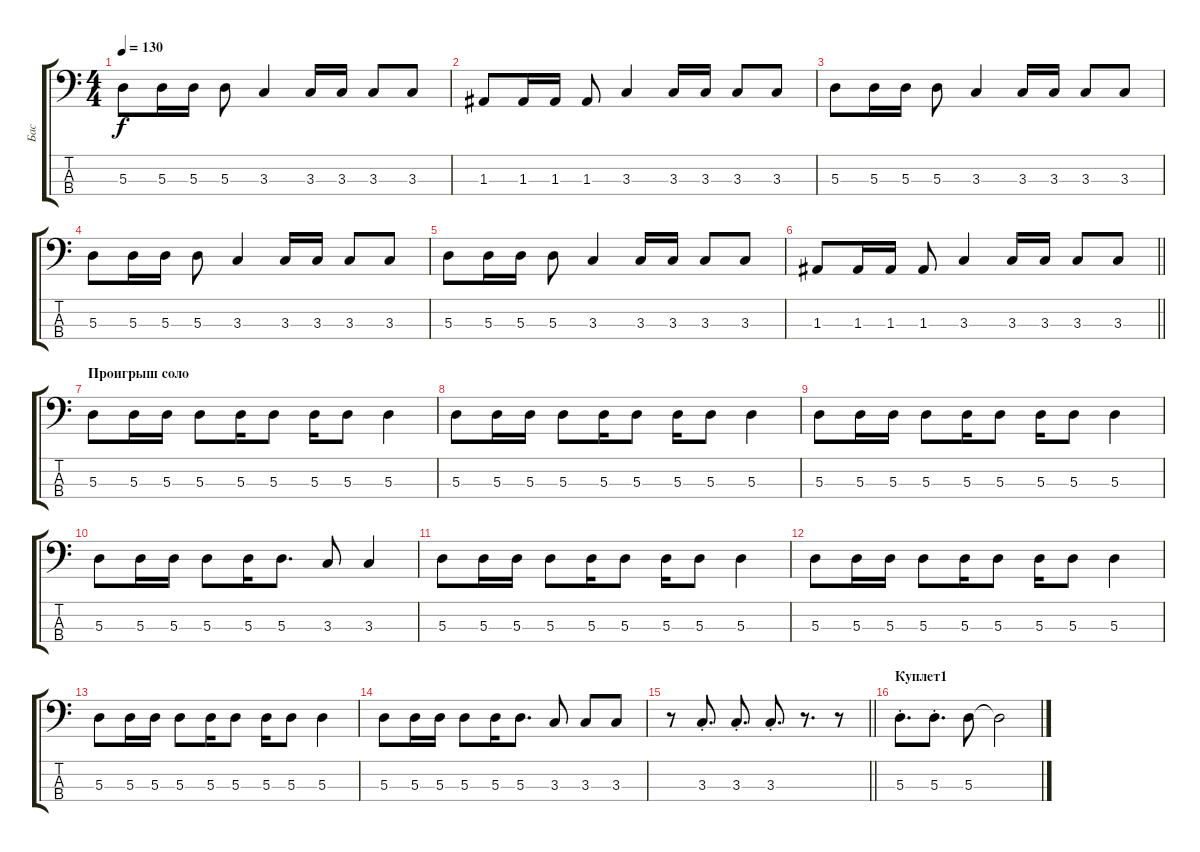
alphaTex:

\track ("Бас" "Бас") {instrument electricbassfinger}
\staff {score tabs}
\tuning (G2 D2 A1 E1) {hide}
\ts (4 4)
\tempo 130
\clef f4
\ks c
5.3.8{dy f} 5.3.16 5.3.16 5.3.8 3.3.4 3.3.16 3.3.16 3.3.8 3.3.8 |
1.3.8 1.3.16 1.3.16 1.3.8 3.3.4 3.3.16 3.3.16 3.3.8 3.3.8 |
5.3.8 5.3.16 5.3.16 5.3.8 3.3.4 3.3.16 3.3.16 3.3.8 3.3.8 |
5.3.8 5.3.16 5.3.16 5.3.8 3.3.4 3.3.16 3.3.16 3.3.8 3.3.8 |
5.3.8 5.3.16 5.3.16 5.3.8 3.3.4 3.3.16 3.3.16 3.3.8 3.3.8 |
\barLineRight lightlight
1.3.8 1.3.16 1.3.16 1.3.8 3.3.4 3.3.16 3.3.16 3.3.8 3.3.8 |
\section ("" "Проигрыш соло")
5.3.8 5.3.16 5.3.16 5.3.8 5.3.16 5.3.8 5.3.16 5.3.8 5.3.4 |
5.3.8 5.3.16 5.3.16 5.3.8 5.3.16 5.3.8 5.3.16 5.3.8 5.3.4 |
5.3.8 5.3.16 5.3.16 5.3.8 5.3.16 5.3.8 5.3.16 5.3.8 5.3.4 |
5.3.8 5.3.16 5.3.16 5.3.8 5.3.16 5.3.8{d} 3.3.8 3.3.4 |
5.3.8 5.3.16 5.3.16 5.3.8 5.3.16 5.3.8 5.3.16 5.3.8 5.3.4 |
5.3.8 5.3.16 5.3.16 5.3.8 5.3.16 5.3.8 5.3.16 5.3.8 5.3.4 |
5.3.8 5.3.16 5.3.16 5.3.8 5.3.16 5.3.8 5.3.16 5.3.8 5.3.4 |
5.3.8 5.3.16 5.3.16 5.3.8 5.3.16 5.3.8{d} 3.3.8 3.3.8 3.3.8 |
\barLineRight lightlight
r.8 3.3{st}.8{d} 3.3{st}.8{d} 3.3{st}.8{d} r.8{d} r.8 |
\section ("" "Куплет1")
5.3{st}.8{d} 5.3{st}.8{d} 5.3.8 5.3{t}.2
